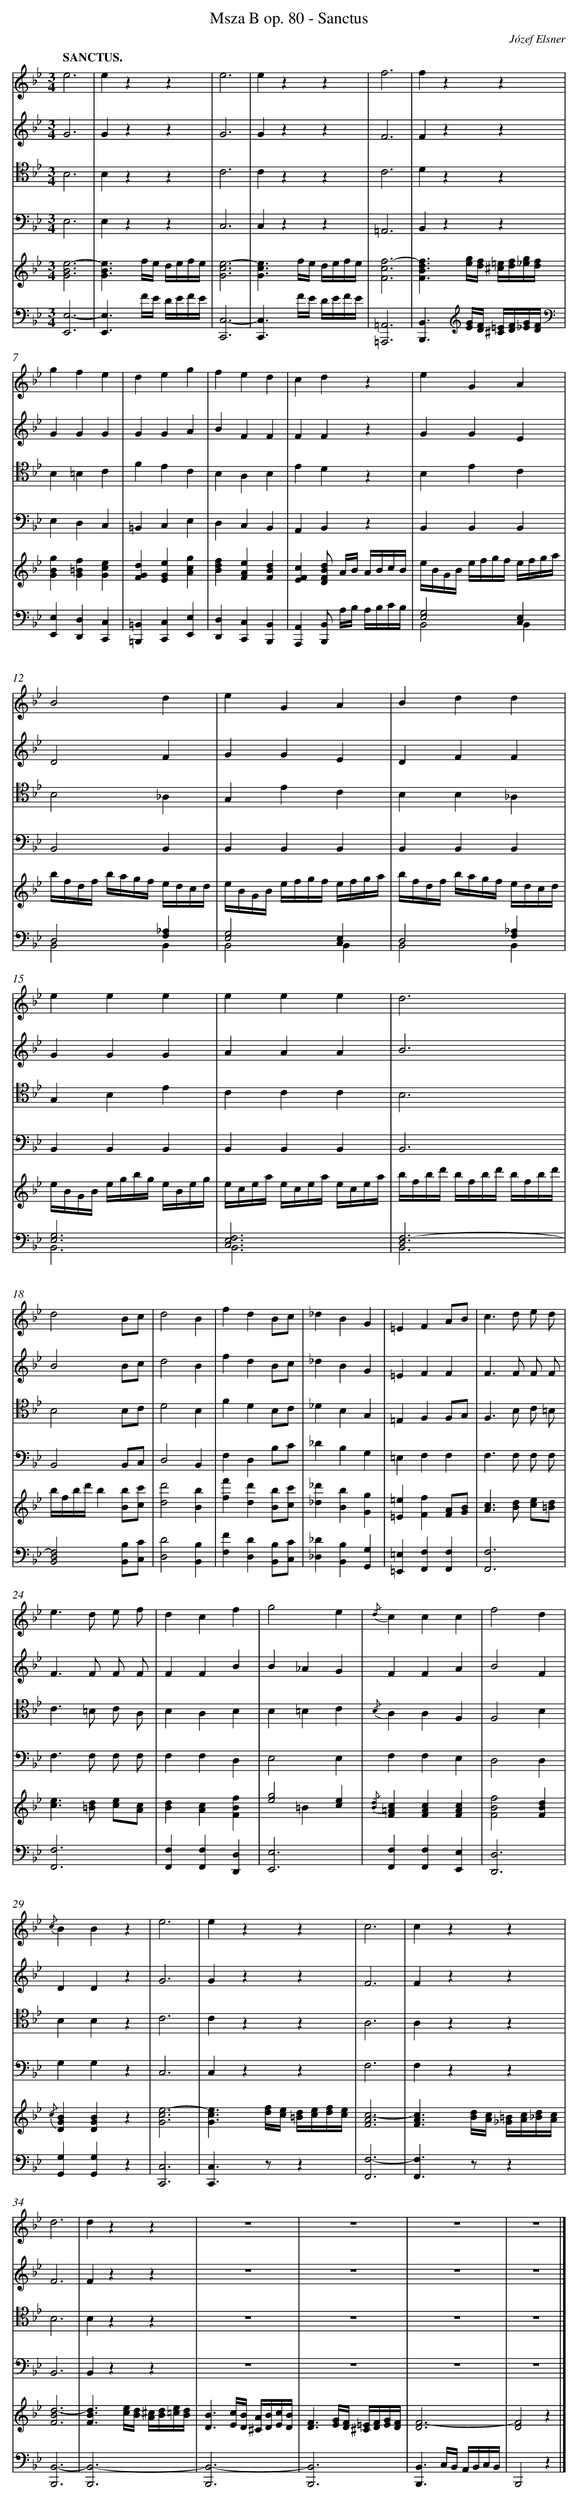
X:1
T: Msza B op. 80 - Sanctus
C: Józef Elsner
L: 1/4
M: 3/4
Q: "SANCTUS."
V: 1 clef=treble
V: 2 clef=treble
V: 3 clef=tenor
V: 4 clef=bass
V: 5 clef=treble
V: 6 clef=bass
K: Bb
[V:1] e3 |
[V:2] G3 |
[V:3] B,3 |
[V:4] E,3 |
[V:5] [G3B3e3-] |
[V:6] [E,,3E,3-] |
[V:1] ezz |
[V:2] Gzz |
[V:3] B,zz |
[V:4] E,zz |
[V:5] [G3/B3/e3/]f//e// d//e//f//e// |
[V:6] [E,,3/E,3/]F//E// D//E//F//E// |
[V:1] e3 |
[V:2] G3 |
[V:3] C3 |
[V:4] C,3 |
[V:5] [G3c3e3-] |
[V:6] [C,,3C,3-] |
[V:1] ezz |
[V:2] Gzz |
[V:3] Czz |
[V:4] C,zz |
[V:5] [G3/c3/e3/]f//e// d//e//f//e// |
[V:6] [C,,3/C,3/]F//E// D//E//F//E// |
[V:1] f3 |
[V:2] F3 |
[V:3] C3 |
[V:4] =A,,3 |
[V:5] [F3c3f3-] |
[V:6] [=A,,,3=A,,3] |
[V:1] fzz |
[V:2] Fzz |
[V:3] Dzz |
[V:4] B,,zz |
[V:5] [F3/B3/d3/f3/][e//g//][d//f//] [^c//=e//][d//f//][_e//g//][d//f//] |
[V:6] [B,,,3/B,,3/][K:clef=treble][E//G//][D//F//] [^C//=E//][D//F//][_E//G//][D//F//][K:clef=bass] |
[V:1] gfe |
[V:2] GGG |
[V:3] B,=B,C |
[V:4] E,D,C, |
[V:5] [GBg][G=Bf][Gce] |
[V:6] [E,,E,][D,,D,][C,,C,] |
[V:1] deg |
[V:2] GGA |
[V:3] FEC |
[V:4] =B,,C,E, |
[V:5] [FGd][EGe][Acg] |
[V:6] [=B,,,=B,,][C,,C,][E,,E,] |
[V:1] fed |
[V:2] BFF |
[V:3] B,A,B, |
[V:4] D,C,B,, |
[V:5] [Bdf][FAe][FBd] |
[V:6] [D,,D,][C,,C,][B,,,B,,] |
[V:1] cdz |
[V:2] FFz |
[V:3] EDz |
[V:4] A,,B,,z |
[V:5] [EFc][D/F/B/d/] A//B// A//B//c//B// |
[V:6] [A,,,A,,][B,,,/B,,/] A,//B,// A,//B,//C//B,// |
[V:1] eGA |
[V:2] GGE |
[V:3] B,EC |
[V:4] B,,B,,B,, |
[V:5] e//B//G//B// e//f//g//f// e//f//g//a// |
[V:6] [E,2G,2][C,E,] & B,,2B,, |
[V:1] B2d |
[V:2] D2F |
[V:3] B,2_A, |
[V:4] B,,2B,, |
[V:5] b//f//d//f// b//a//g//f// e//d//c//d// |
[V:6] D,2[F,_A,] & B,,2B,, |
[V:1] eGA |
[V:2] GGE |
[V:3] G,EC |
[V:4] B,,B,,B,, |
[V:5] e//B//G//B// e//f//g//f// e//f//g//a// |
[V:6] [E,2G,2][C,E,] & B,,2B,, |
[V:1] Bdd |
[V:2] DFF |
[V:3] B,B,_A, |
[V:4] B,,B,,B,, |
[V:5] b//f//d//f// b//a//g//f// e//d//c//d// |
[V:6] D,2[F,_A,] & B,,2B,, |
[V:1] eee |
[V:2] GGG |
[V:3] G,B,E |
[V:4] B,,B,,B,, |
[V:5] e//B//G//B// e//g//b//g// e//B//e//g// |
[V:6] [E,3G,3] & B,,3 |
[V:1] eee |
[V:2] AAA |
[V:3] CCC |
[V:4] B,,B,,B,, |
[V:5] e//c//e//a// e//c//e//a// e//c//e//a// |
[V:6] [C,3E,3F,3] & B,,3 |
[V:1] d3 |
[V:2] B3 |
[V:3] B,3 |
[V:4] B,,3 |
[V:5] b//f//b//d'// b//f//b//d'// b//f//b//d'// |
[V:6] [D,3F,3-] & B,,3 |
[V:1] d2B/c/ |
[V:2] B2B/c/ |
[V:3] B,2B,/C/ |
[V:4] B,,2B,,/C,/ |
[V:5] b//f//b//d'//b[B/b/][c/c'/] |
[V:6] [B,,2D,2F,2][B,,/B,/][C,/C/] |
[V:1] d2B |
[V:2] d2B |
[V:3] D2B, |
[V:4] D,2B,, |
[V:5] [d2d'2][Bb] |
[V:6] [D,2D2][B,,B,] |
[V:1] fdB/c/ |
[V:2] fdB/c/ |
[V:3] FDB,/C/ |
[V:4] F,D,B,/C/ |
[V:5] [ff'][dd'][B/b/][c/c'/] |
[V:6] [F,F][D,D][B,,/B,/][C,/C/] |
[V:1] _dBG |
[V:2] _dBG |
[V:3] _DB,G, |
[V:4] _DB,G, |
[V:5] [_d_d'][Bb][Gg] |
[V:6] [_D,_D][B,,B,][G,,G,] |
[V:1] =EFA/B/ |
[V:2] =EFF |
[V:3] =E,F,F,/G,/ |
[V:4] =E,F,F, |
[V:5] [=E=e][Ff][F/A/][G/B/] |
[V:6] [=E,,=E,][F,,F,][F,,F,] |
[V:1] c>d e/ d/ |
[V:2] F>F F/ F/ |
[V:3] F,>B, C/ =B,/ |
[V:4] F,>F, F,/ F,/ |
[V:5] [Ac]>[Bd] [c/e/][=B/d/] |
[V:6] [F,,3F,3] |
[V:1] e>d e/ f/ |
[V:2] F>F F/ F/ |
[V:3] C>=B, C/ A,/ |
[V:4] F,>F, F,/ F,/ |
[V:5] [ce]>[=Bd] [c/e/][A/c/] |
[V:6] [F,,3F,3] |
[V:1] dcf |
[V:2] FFB |
[V:3] B,A,B, |
[V:4] F,F,D, |
[V:5] [Bd][Ac][FBf] |
[V:6] [F,,F,][F,,F,][D,,D,] |
[V:1] g2e |
[V:2] B_AG |
[V:3] B,=B,C |
[V:4] E,2E, |
[V:5] [e2g2][ce] & x=Bx |
[V:6] [E,,3E,3] |
[V:1] {/d}ccc |
[V:2] FFA |
[V:3] {/B,}A,A,F, |
[V:4] F,F,E, |
[V:5] {/[Bd]}[F=Ac][FAc][FAc] |
[V:6] [F,,F,][F,,F,][E,,E,] |
[V:1] f2d |
[V:2] B2F |
[V:3] F,2B, |
[V:4] D,2D, |
[V:5] [F2B2f2][FBd] |
[V:6] [D,,3D,3] |
[V:1] {/c}BBz |
[V:2] DDz |
[V:3] B,B,z |
[V:4] G,G,z |
[V:5] {/c}[DGB][DGB]z |
[V:6] [G,,G,][G,,G,]z |
[V:1] e3 |
[V:2] G3 |
[V:3] C3 |
[V:4] C,3 |
[V:5] [G3c3e3-] |
[V:6] [C,,3C,3] |
[V:1] ezz |
[V:2] Gzz |
[V:3] Czz |
[V:4] C,zz |
[V:5] [G3/c3/e3/][d//f//][c//e//] [=B//d//][c//e//][d//f//][c//e//] |
[V:6] [C,,C,]>zz |
[V:1] c3 |
[V:2] F3 |
[V:3] A,3 |
[V:4] F,3 |
[V:5] [F3A3c3-] |
[V:6] [F,,3F,3-] |
[V:1] czz |
[V:2] Fzz |
[V:3] A,zz |
[V:4] F,zz |
[V:5] [F3/A3/c3/][B//d//][A//c//] [_G//=B//][A//c//][_B//d//][A//c//] |
[V:6] [F,,F,]>zz |
[V:1] d3 |
[V:2] F3 |
[V:3] B,3 |
[V:4] B,,3 |
[V:5] [F3B3d3-] |
[V:6] [B,,,3B,,3-] |
[V:1] dzz |
[V:2] Fzz |
[V:3] B,zz |
[V:4] B,,zz |
[V:5] [F3/B3/d3/][c//e//][B//d//] [A//^c//][B//d//][=c//e//][B//d//] |
[V:6] [B,,,3B,,3-] |
[V:1] z3 |
[V:2] z3 |
[V:3] z3 |
[V:4] z3 |
[V:5] [D3/B3/][E//c//][D//B//] [^C//A//][D//B//][E//c//][D//B//] |
[V:6] [B,,,3B,,3-] |
[V:1] z3 |
[V:2] z3 |
[V:3] z3 |
[V:4] z3 |
[V:5] [D3/F3/][E//G//][D//F//] [^C//=E//][D//F//][E//G//][D//F//] |
[V:6] [B,,,3B,,3] |
[V:1] z3 |
[V:2] z3 |
[V:3] z3 |
[V:4] z3 |
[V:5] [D3F3-] |
[V:6] [B,,,3/B,,3/]C,//B,,// A,,//B,,//C,//B,,// |
[V:1] z3 |]
[V:2] z3 |]
[V:3] z3 |]
[V:4] z3 |]
[V:5] [D2F2]z |]
[V:6] B,,,2z |]
